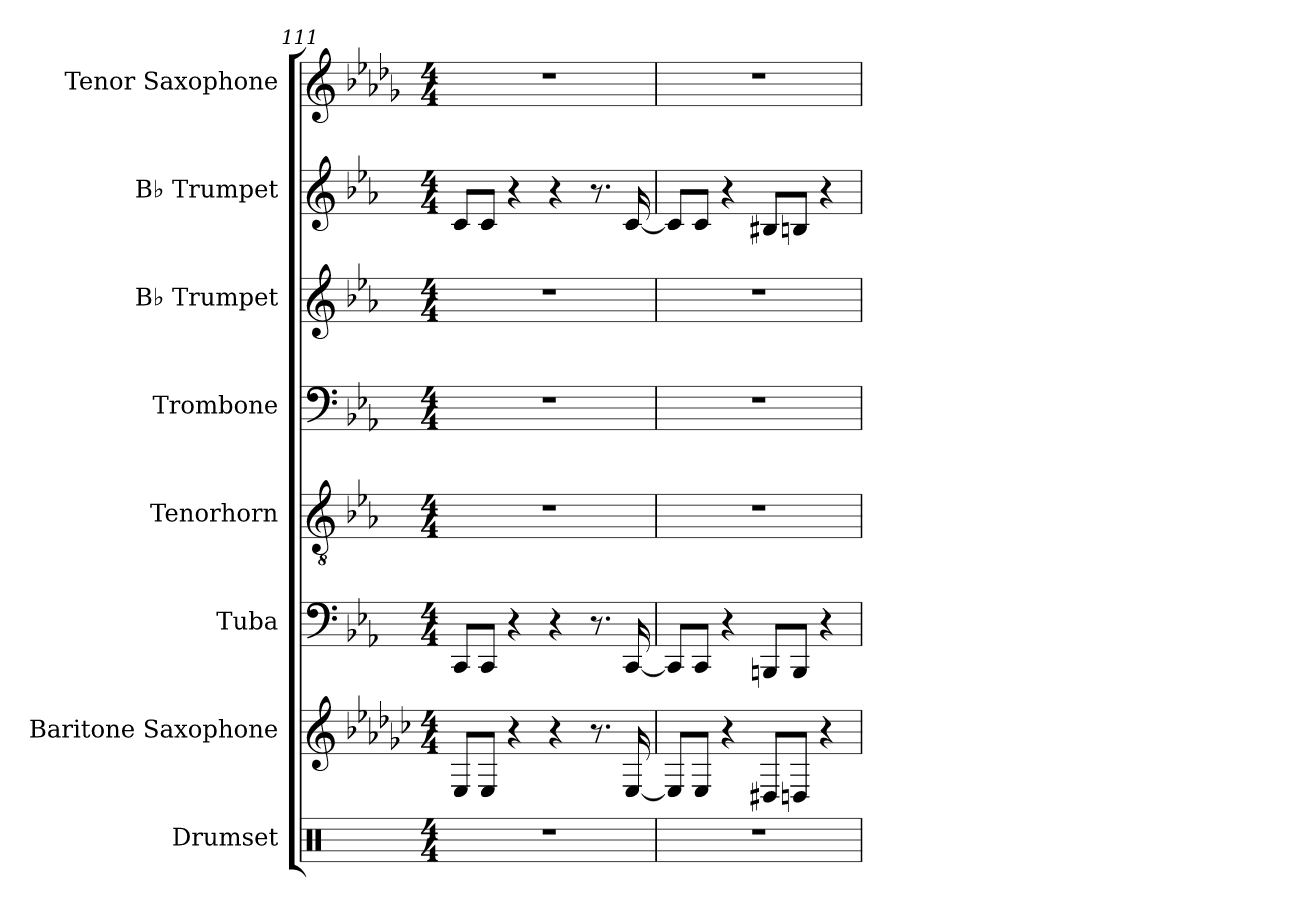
**kern	**kern	**kern	**kern	**kern	**kern	**kern	**kern
*part8	*part7	*part6	*part5	*part4	*part3	*part2	*part1
*staff8	*staff7	*staff6	*staff5	*staff4	*staff3	*staff2	*staff1
*I"Drumset	*I"Baritone Saxophone	*I"Tuba	*I"Tenorhorn	*I"Trombone	*I"B♭ Trumpet	*I"B♭ Trumpet	*I"Tenor Saxophone
*I'D. Set	*I'Bar. Sax.	*I'Tba.	*I'Tenh.	*I'Tbn.	*I'B♭ Tpt.	*I'B♭ Tpt.	*I'T. Sax.
*clefX	*clefG2	*clefF4	*clefGv2	*clefF4	*clefG2	*clefG2	*clefG2
*	*ITrd12c21	*	*ITrd1c2	*	*ITrd1c2	*ITrd1c2	*ITrd8c14
*k[]	*k[b-e-a-d-g-c-]	*k[b-e-a-]	*k[b-e-a-d-g-]	*k[b-e-a-]	*k[b-e-a-d-g-]	*k[b-e-a-d-g-]	*k[b-e-a-d-g-]
*M4/4	*M4/4	*M4/4	*M4/4	*M4/4	*M4/4	*M4/4	*M4/4
=111	=111	=111	=111	=111	=111	=111	=111
1r	8EE-L	8CCL	1r	1r	1r	8B-!L	1r
.	8EE-J	8CCJ	.	.	.	8B-!J	.
.	4r	4r	.	.	.	4r	.
.	4r	4r	.	.	.	4r	.
.	8.r	8.r	.	.	.	8.r	.
.	[16EE-	[16CC	.	.	.	[16B-!	.
=112	=112	=112	=112	=112	=112	=112	=112
1r	8EE-L]	8CCL]	1r	1r	1r	8B-!L]	1r
.	8EE-J	8CCJ	.	.	.	8B-!J	.
.	4r	4r	.	.	.	4r	.
.	8DD#XL	8BBBnL	.	.	.	8A#X!L	.
.	8DDJ	8BBBJ	.	.	.	8A!J	.
.	4r	4r	.	.	.	4r	.
=	=	=	=	=	=	=	=
*-	*-	*-	*-	*-	*-	*-	*-
